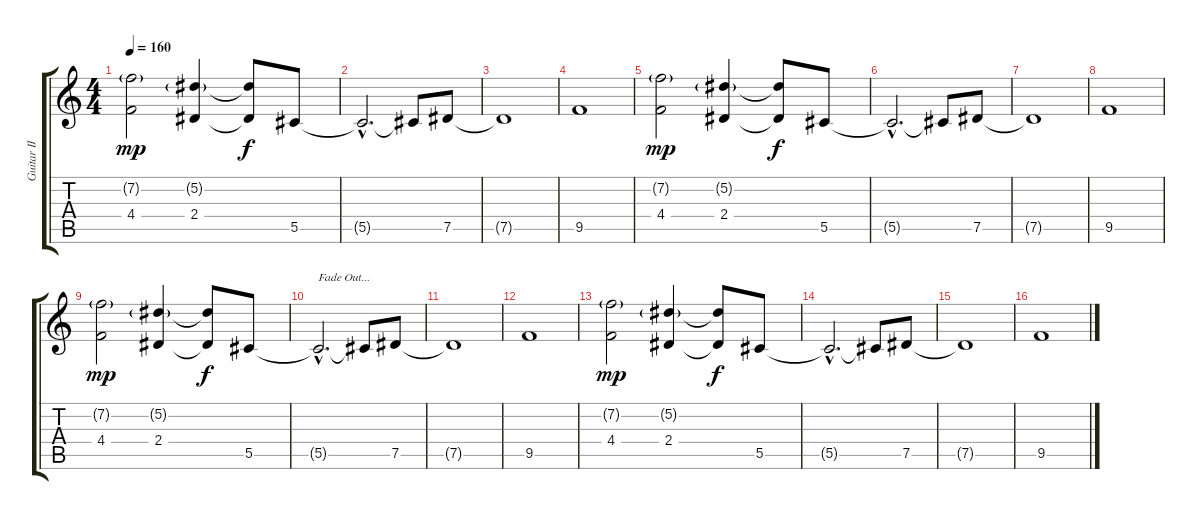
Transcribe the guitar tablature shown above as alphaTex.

\track ("Guitar II" "Guitar II") {instrument distortionguitar}
\staff {score tabs}
\tuning (Eb4 Bb3 Gb3 Db3 Ab2 Eb2) {hide}
\ts (4 4)
\tempo 160
\clef g2
\ks c
(7.2{g} 4.4).2{dy mp} (5.2{g} 2.4).4 (5.2{t} 2.4{t}).8{dy f} 5.5.8 |
5.5{hac t}.2{d} 5.5{t}.8 7.5.8 |
7.5{t}.1 |
9.5.1 |
(7.2{g} 4.4).2{dy mp} (5.2{g} 2.4).4 (5.2{t} 2.4{t}).8{dy f} 5.5.8 |
5.5{hac t}.2{d} 5.5{t}.8 7.5.8 |
7.5{t}.1 |
9.5.1 |
(7.2{g} 4.4).2{dy mp} (5.2{g} 2.4).4 (5.2{t} 2.4{t}).8{dy f} 5.5.8 |
5.5{hac t}.2{d txt "Fade Out..."} 5.5{t}.8 7.5.8 |
7.5{t}.1 |
9.5.1 |
(7.2{g} 4.4).2{dy mp} (5.2{g} 2.4).4 (5.2{t} 2.4{t}).8{dy f} 5.5.8 |
5.5{hac t}.2{d} 5.5{t}.8 7.5.8 |
7.5{t}.1 |
9.5.1
